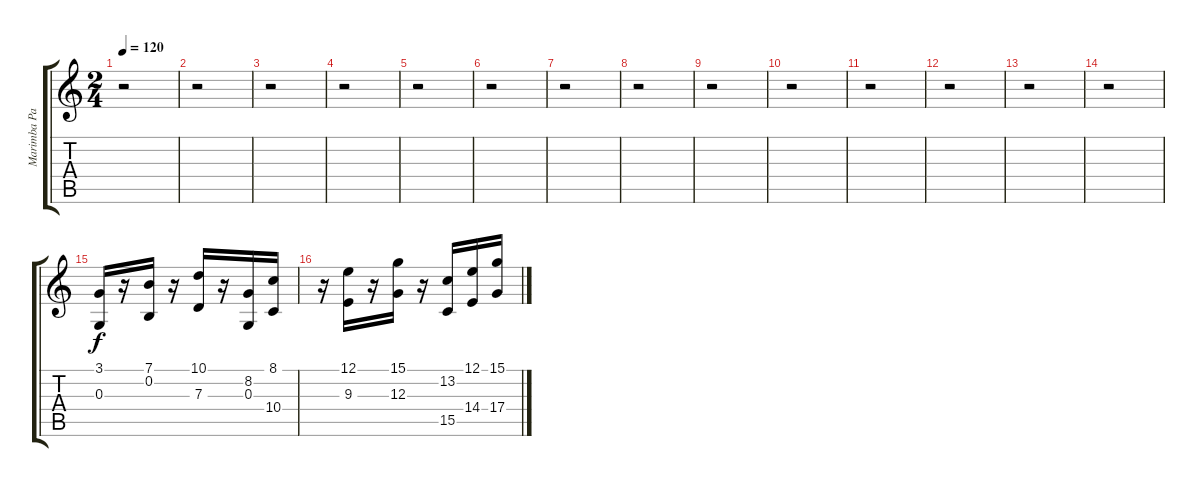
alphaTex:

\track ("Marimba Pako" "Marimba Pa") {instrument marimba}
\staff {score tabs}
\tuning (E4 B3 G3 D3 A2 E2) {hide}
\ts (2 4)
\tempo 120
\clef g2
\ks c
r.2{dy fff} |
r.2 |
r.2 |
r.2 |
r.2 |
r.2 |
r.2 |
r.2 |
r.2 |
r.2 |
r.2 |
r.2 |
r.2 |
r.2 |
(3.1 0.3).16{dy f} r.16 (7.1 0.2).16 r.16 (10.1 7.3).16 r.16 (8.2 0.3).16 (8.1 10.4).16 |
r.16 (12.1 9.3).16 r.16 (15.1 12.3).16 r.16 (13.2 15.5).16 (12.1 14.4).16 (15.1 17.4).16
